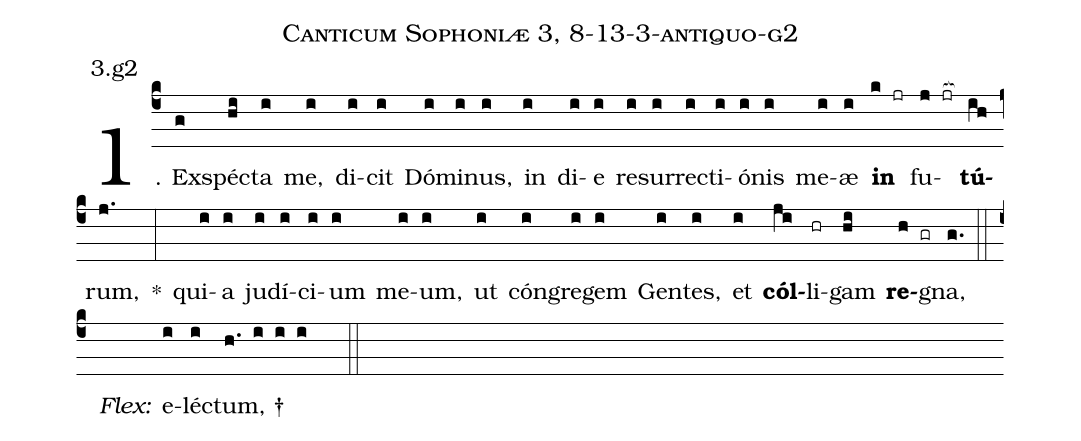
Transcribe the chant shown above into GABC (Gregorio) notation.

name: Canticum Sophoniæ 3, 8-13-3-antiquo-g2;
annotation: 3.g2;
%%
(c4)1. Ex(g)spéc(hi)ta(i) me,(i) di(i)cit(i) Dó(i)mi(i)nus,(i) in(i) di(i)e(i) re(i)sur(i)rec(i)ti(i)ó(i)nis(i) me(i)æ(i) <b>in</b>(k jr) fu(j jr[ocb:1{])<b>tú</b>(ih[ocb:0}])rum,(j.) *(:) qui(i)a(i) ju(i)dí(i)ci(i)um(i) me(i)um,(i) ut(i) cón(i)gre(i)gem(i) Gen(i)tes,(i) et(i) <b>cól</b>(ji)li(hr)gam(hi) <b>re</b>(h gr)gna,(g.) (::)
<i>Flex:</i>()  e(i)léc(i)tum, †(h. i i i  ::)
